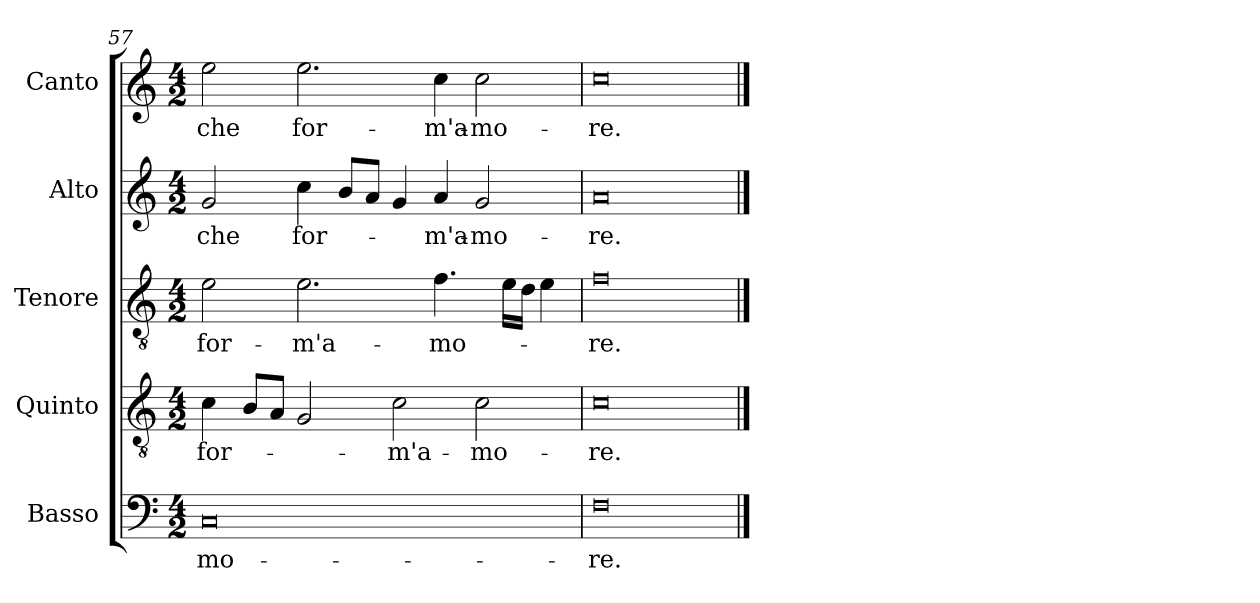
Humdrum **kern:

**kern	**text	**kern	**text	**kern	**text	**kern	**text	**kern	**text
*part5	*part5	*part4	*part4	*part3	*part3	*part2	*part2	*part1	*part1
*staff5	*staff5	*staff4	*staff4	*staff3	*staff3	*staff2	*staff2	*staff1	*staff1
*I"Basso	*	*I"Quinto	*	*I"Tenore	*	*I"Alto	*	*I"Canto	*
*I'B	*	*	*	*I'T	*	*I'A	*	*I'C	*
*clefF4	*	*clefGv2	*	*clefGv2	*	*clefG2	*	*clefG2	*
*k[]	*	*k[]	*	*k[]	*	*k[]	*	*k[]	*
*C:	*	*C:	*	*C:	*	*C:	*	*C:	*
*M4/2	*	*M4/2	*	*M4/2	*	*M4/2	*	*M4/2	*
=57	=57	=57	=57	=57	=57	=57	=57	=57	=57
0C	-mo-	4c	for-	2e	for-	2g	che	2ee	che
.	.	8BL	.	.	.	.	.	.	.
.	.	8AJ	.	.	.	.	.	.	.
.	.	2G	.	2.e	-m'a-	4cc	for-	2.ee	for-
.	.	.	.	.	.	8bL	.	.	.
.	.	.	.	.	.	8aJ	.	.	.
.	.	2c	-m'a-	.	.	4g	.	.	.
.	.	.	.	4.f	-mo-	4a	-m'a-	4cc	-m'a-
.	.	2c	-mo-	.	.	2g	-mo-	2cc	-mo-
.	.	.	.	16eLL	.	.	.	.	.
.	.	.	.	16dJJ	.	.	.	.	.
.	.	.	.	4e	.	.	.	.	.
=58	=58	=58	=58	=58	=58	=58	=58	=58	=58
0F	-re.	0c	-re.	0f	-re.	0a	-re.	0cc	-re.
==	==	==	==	==	==	==	==	==	==
*-	*-	*-	*-	*-	*-	*-	*-	*-	*-
